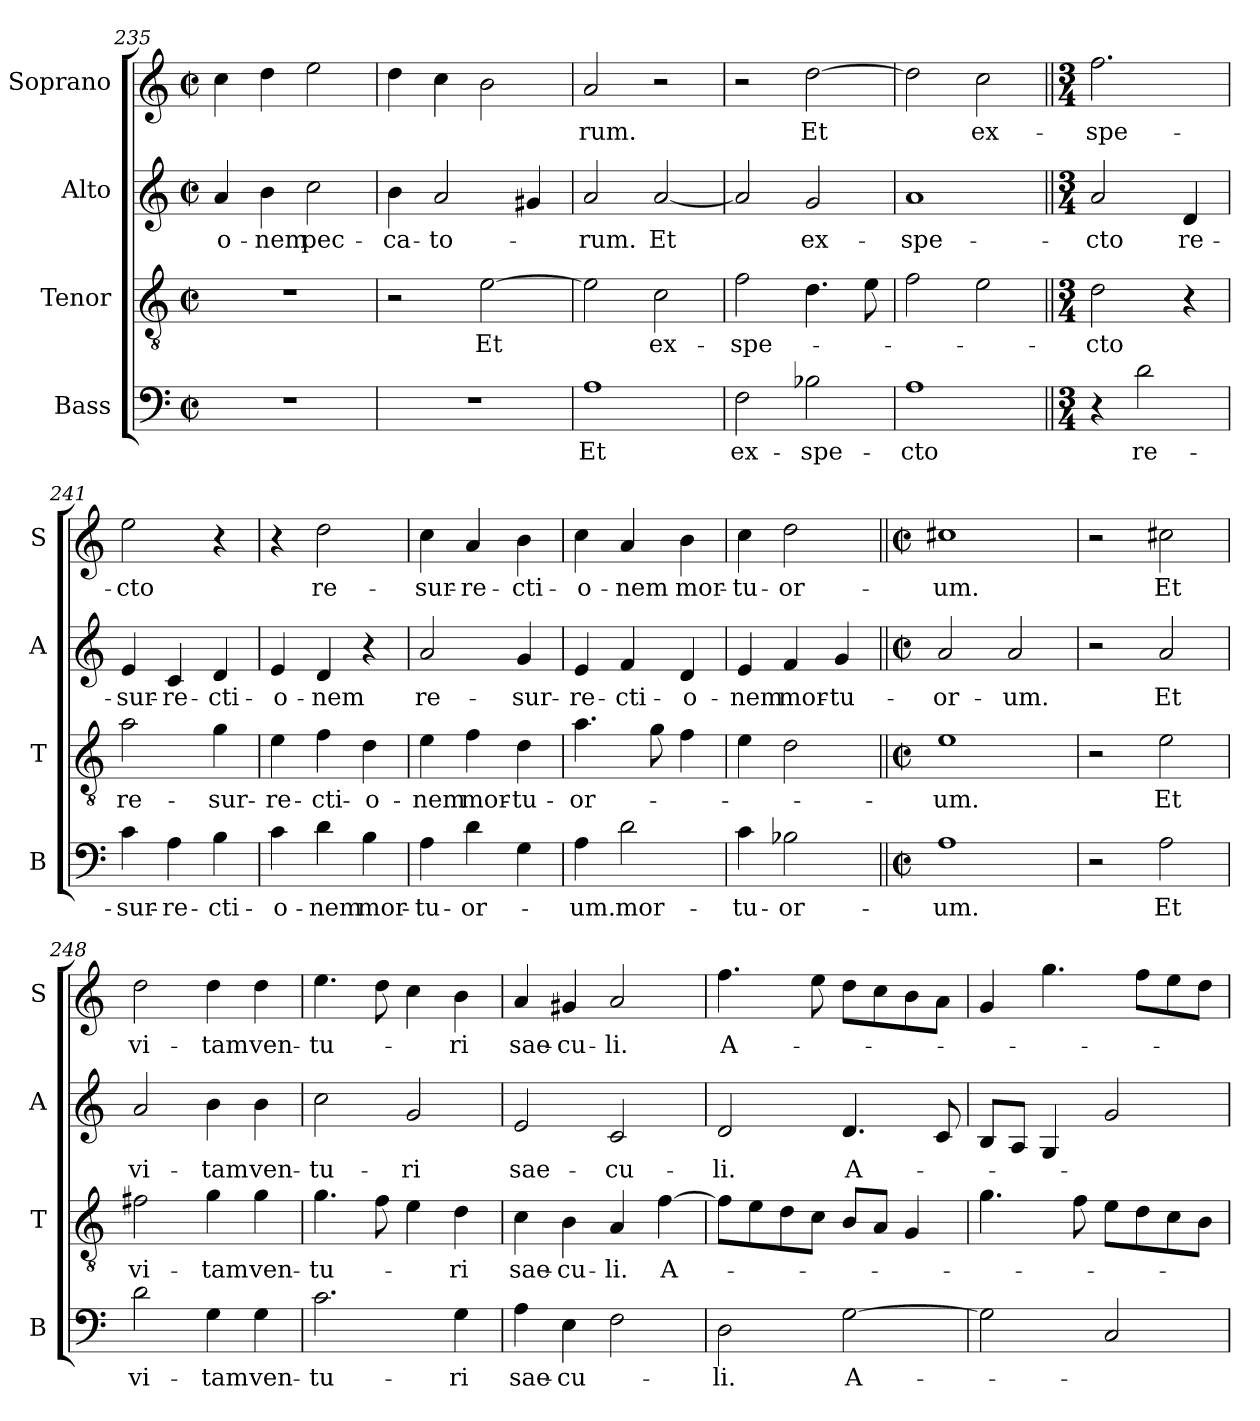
**kern	**text	**kern	**text	**kern	**text	**kern	**text
*part4	*part4	*part3	*part3	*part2	*part2	*part1	*part1
*staff4	*staff4	*staff3	*staff3	*staff2	*staff2	*staff1	*staff1
*I"Bass	*	*I"Tenor	*	*I"Alto	*	*I"Soprano	*
*I'B	*	*I'T	*	*I'A	*	*I'S	*
*clefF4	*	*clefGv2	*	*clefG2	*	*clefG2	*
*k[]	*	*k[]	*	*k[]	*	*k[]	*
*a:	*	*a:	*	*a:	*	*a:	*
*M2/2	*	*M2/2	*	*M2/2	*	*M2/2	*
*met(c|)	*	*met(c|)	*	*met(c|)	*	*met(c|)	*
=235	=235	=235	=235	=235	=235	=235	=235
!	!	!	!	!	!LO:LY:b	!	!
1r	.	1r	.	4a/	-o-	4cc\	.
!	!	!	!	!	!LO:LY:b	!	!
.	.	.	.	4b\	-nem	4dd\	.
!	!	!	!	!	!LO:LY:b	!	!
.	.	.	.	2cc\	pec-	2ee\	.
=236	=236	=236	=236	=236	=236	=236	=236
!	!	!	!	!	!LO:LY:b	!	!
1r	.	2r	.	4b\	-ca-	4dd\	.
!	!	!	!	!	!LO:LY:b	!	!
.	.	.	.	2a/	-to-	4cc\	.
!	!	!	!LO:LY:b	!	!	!	!
.	.	[2e\	Et	.	.	2b\	.
.	.	.	.	4g#X/	.	.	.
!!LO:LB:g=z
=237	=237	=237	=237	=237	=237	=237	=237
!	!LO:LY:b	!	!	!	!LO:LY:b	!	!LO:LY:b
1A	Et	2e\]	.	2a/	-rum.	2a/	-rum.
!	!	!	!LO:LY:b	!	!LO:LY:b	!	!
.	.	2c\	ex-	[2a/	Et	2r	.
=238	=238	=238	=238	=238	=238	=238	=238
!	!LO:LY:b	!	!LO:LY:b	!	!	!	!
2F\	ex-	2f\	-spe-	2a/]	.	2r	.
!	!LO:LY:b	!	!	!	!LO:LY:b	!	!LO:LY:b
2B-X\	-spe-	4.d\	.	2g/	ex-	[2dd\	Et
.	.	8e\	.	.	.	.	.
=239	=239	=239	=239	=239	=239	=239	=239
!	!LO:LY:b	!	!	!	!LO:LY:b	!	!
1A	-cto	2f\	.	1a	-spe-	2dd\]	.
!	!	!	!	!	!	!	!LO:LY:b
.	.	2e\	.	.	.	2cc\	ex-
=240||	=240||	=240||	=240||	=240||	=240||	=240||	=240||
*M3/4	*	*M3/4	*	*M3/4	*	*M3/4	*
!	!	!	!LO:LY:b	!	!LO:LY:b	!	!LO:LY:b
4r	.	2d\	-cto	2a/	-cto	2.ff\	-spe-
!	!LO:LY:b	!	!	!	!	!	!
2d\	re-	.	.	.	.	.	.
!	!	!	!	!	!LO:LY:b	!	!
.	.	4r	.	4d/	re-	.	.
=241	=241	=241	=241	=241	=241	=241	=241
!	!LO:LY:b	!	!LO:LY:b	!	!LO:LY:b	!	!LO:LY:b
4c\	-sur-	2a\	re-	4e/	-sur-	2ee\	-cto
!	!LO:LY:b	!	!	!	!LO:LY:b	!	!
4A\	-re-	.	.	4c/	-re-	.	.
!	!LO:LY:b	!	!LO:LY:b	!	!LO:LY:b	!	!
4B\	-cti-	4g\	-sur-	4d/	-cti-	4r	.
=242	=242	=242	=242	=242	=242	=242	=242
!	!LO:LY:b	!	!LO:LY:b	!	!LO:LY:b	!	!
4c\	-o-	4e\	-re-	4e/	-o-	4r	.
!	!LO:LY:b	!	!LO:LY:b	!	!LO:LY:b	!	!LO:LY:b
4d\	-nem	4f\	-cti-	4d/	-nem	2dd\	re-
!	!LO:LY:b	!	!LO:LY:b	!	!	!	!
4B\	mor-	4d\	-o-	4r	.	.	.
=243	=243	=243	=243	=243	=243	=243	=243
!	!LO:LY:b	!	!LO:LY:b	!	!LO:LY:b	!	!LO:LY:b
4A\	-tu-	4e\	-nem	2a/	re-	4cc\	-sur-
!	!LO:LY:b	!	!LO:LY:b	!	!	!	!LO:LY:b
4d\	-or-	4f\	mor-	.	.	4a/	-re-
!	!	!	!LO:LY:b	!	!LO:LY:b	!	!LO:LY:b
4G\	.	4d\	-tu-	4g/	-sur-	4b\	-cti-
!!LO:LB:g=z
=244	=244	=244	=244	=244	=244	=244	=244
!	!LO:LY:b	!	!LO:LY:b	!	!LO:LY:b	!	!LO:LY:b
4A\	-um.	4.a\	-or-	4e/	-re-	4cc\	-o-
!	!LO:LY:b	!	!	!	!LO:LY:b	!	!LO:LY:b
2d\	mor-	.	.	4f/	-cti-	4a/	-nem
.	.	8g\	.	.	.	.	.
!	!	!	!	!	!LO:LY:b	!	!LO:LY:b
.	.	4f\	.	4d/	-o-	4b\	mor-
=245	=245	=245	=245	=245	=245	=245	=245
!	!LO:LY:b	!	!	!	!LO:LY:b	!	!LO:LY:b
4c\	-tu-	4e\	.	4e/	-nem	4cc\	-tu-
!	!LO:LY:b	!	!	!	!LO:LY:b	!	!LO:LY:b
2B-X\	-or-	2d\	.	4f/	mor-	2dd\	-or-
!	!	!	!	!	!LO:LY:b	!	!
.	.	.	.	4g/	-tu-	.	.
=246||	=246||	=246||	=246||	=246||	=246||	=246||	=246||
*M2/2	*	*M2/2	*	*M2/2	*	*M2/2	*
*met(c|)	*	*met(c|)	*	*met(c|)	*	*met(c|)	*
!	!LO:LY:b	!	!LO:LY:b	!	!LO:LY:b	!	!LO:LY:b
1A	-um.	1e	-um.	2a/	-or-	1cc#X	-um.
!	!	!	!	!	!LO:LY:b	!	!
.	.	.	.	2a/	-um.	.	.
=247	=247	=247	=247	=247	=247	=247	=247
2r	.	2r	.	2r	.	2r	.
!	!LO:LY:b	!	!LO:LY:b	!	!LO:LY:b	!	!LO:LY:b
2A\	Et	2e\	Et	2a/	Et	2cc#X\	Et
=248	=248	=248	=248	=248	=248	=248	=248
!	!LO:LY:b	!	!LO:LY:b	!	!LO:LY:b	!	!LO:LY:b
2d\	vi-	2f#X\	vi-	2a/	vi-	2dd\	vi-
!	!LO:LY:b	!	!LO:LY:b	!	!LO:LY:b	!	!LO:LY:b
4G\	-tam	4g\	-tam	4b\	-tam	4dd\	-tam
!	!LO:LY:b	!	!LO:LY:b	!	!LO:LY:b	!	!LO:LY:b
4G\	ven-	4g\	ven-	4b\	ven-	4dd\	ven-
=249	=249	=249	=249	=249	=249	=249	=249
!	!LO:LY:b	!	!LO:LY:b	!	!LO:LY:b	!	!LO:LY:b
2.c\	-tu-	4.g\	-tu-	2cc\	-tu-	4.ee\	-tu-
.	.	8f\	.	.	.	8dd\	.
!	!	!	!	!	!LO:LY:b	!	!
.	.	4e\	.	2g/	-ri	4cc\	.
!	!LO:LY:b	!	!LO:LY:b	!	!	!	!LO:LY:b
4G\	-ri	4d\	-ri	.	.	4b\	-ri
=250	=250	=250	=250	=250	=250	=250	=250
!	!LO:LY:b	!	!LO:LY:b	!	!LO:LY:b	!	!LO:LY:b
4A\	sae-	4c\	sae-	2e/	sae-	4a/	sae-
!	!LO:LY:b	!	!LO:LY:b	!	!	!	!LO:LY:b
4E\	-cu-	4B\	-cu-	.	.	4g#X/	-cu-
!	!	!	!LO:LY:b	!	!LO:LY:b	!	!LO:LY:b
2F\	.	4A/	-li.	2c/	-cu-	2a/	-li.
!	!	!	!LO:LY:b	!	!	!	!
.	.	[4f\	A-	.	.	.	.
!!LO:PB:g=z
=251	=251	=251	=251	=251	=251	=251	=251
!	!LO:LY:b	!	!	!	!LO:LY:b	!	!LO:LY:b
2D\	-li.	8f\L]	.	2d/	-li.	4.ff\	A-
.	.	8e\	.	.	.	.	.
.	.	8d\	.	.	.	.	.
.	.	8c\J	.	.	.	8ee\	.
!	!LO:LY:b	!	!	!	!LO:LY:b	!	!
[2G\	A-	8B/L	.	4.d/	A-	8dd\L	.
.	.	8A/J	.	.	.	8cc\	.
.	.	4G/	.	.	.	8b\	.
.	.	.	.	8c/	.	8a\J	.
=252	=252	=252	=252	=252	=252	=252	=252
2G\]	.	4.g\	.	8B/L	.	4g/	.
.	.	.	.	8A/J	.	.	.
.	.	.	.	4G/	.	4.gg\	.
.	.	8f\	.	.	.	.	.
2C/	.	8e\L	.	2g/	.	.	.
.	.	8d\	.	.	.	8ff\L	.
.	.	8c\	.	.	.	8ee\	.
.	.	8B\J	.	.	.	8dd\J	.
=	=	=	=	=	=	=	=
*-	*-	*-	*-	*-	*-	*-	*-
